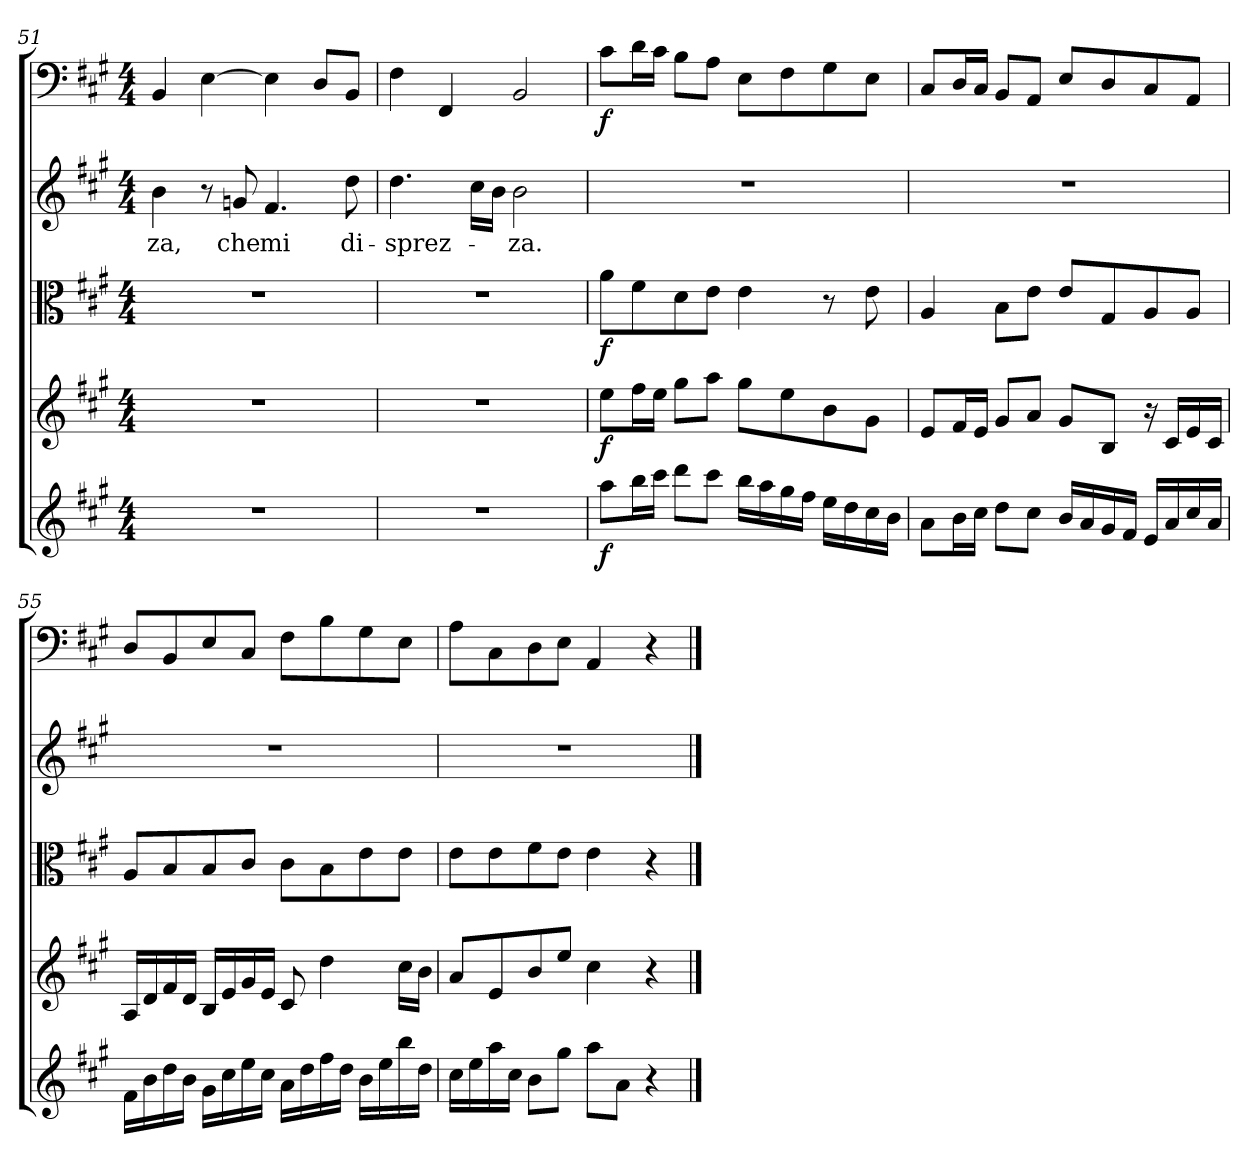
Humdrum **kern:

**kern	**dynam	**kern	**dynam	**kern	**dynam	**kern	**text	**kern	**dynam
*part5	*part5	*part4	*part4	*part3	*part3	*part2	*part2	*part1	*part1
*staff5	*staff5	*staff4	*staff4	*staff3	*staff3	*staff2	*staff2	*staff1	*staff1
*clefG2	*	*clefG2	*	*clefC3	*	*clefG2	*	*clefF4	*
*k[f#c#g#]	*	*k[f#c#g#]	*	*k[f#c#g#]	*	*k[f#c#g#]	*	*k[f#c#g#]	*
*A:	*	*A:	*	*A:	*	*A:	*	*A:	*
*M4/4	*	*M4/4	*	*M4/4	*	*M4/4	*	*M4/4	*
=51	=51	=51	=51	=51	=51	=51	=51	=51	=51
1r	.	1r	.	1r	.	4b\	-za,	4BB/	.
.	.	.	.	.	.	8r	.	[4E\	.
.	.	.	.	.	.	8gn/	che	.	.
.	.	.	.	.	.	4.f#/	mi	4E\]	.
.	.	.	.	.	.	.	.	8D/L	.
.	.	.	.	.	.	8dd\	di-	8BB/J	.
=52	=52	=52	=52	=52	=52	=52	=52	=52	=52
1r	.	1r	.	1r	.	4.dd\	-sprez-	4F#\	.
.	.	.	.	.	.	.	.	4FF#/	.
.	.	.	.	.	.	16cc#\LL	.	.	.
.	.	.	.	.	.	16b\JJ	.	.	.
.	.	.	.	.	.	2b\	-za.	2BB/	.
=53	=53	=53	=53	=53	=53	=53	=53	=53	=53
8aa\L	f	8ee\L	f	8a\L	f	1r	.	8c#\L	f
16bb\L	.	16ff#\L	.	8f#\	.	.	.	16d\L	.
16ccc#\JJ	.	16ee\JJ	.	.	.	.	.	16c#\JJ	.
8ddd\L	.	8gg#\L	.	8d\	.	.	.	8B\L	.
8ccc#\J	.	8aa\J	.	8e\J	.	.	.	8A\J	.
16bb\LL	.	8gg#\L	.	4e\	.	.	.	8E\L	.
16aa\	.	.	.	.	.	.	.	.	.
16gg#\	.	8ee\	.	.	.	.	.	8F#\	.
16ff#\JJ	.	.	.	.	.	.	.	.	.
16ee\LL	.	8b\	.	8r	.	.	.	8G#\	.
16dd\	.	.	.	.	.	.	.	.	.
16cc#\	.	8g#\J	.	8e\	.	.	.	8E\J	.
16b\JJ	.	.	.	.	.	.	.	.	.
=54	=54	=54	=54	=54	=54	=54	=54	=54	=54
8a\L	.	8e/L	.	4A/	.	1r	.	8C#/L	.
16b\L	.	16f#/L	.	.	.	.	.	16D/L	.
16cc#\JJ	.	16e/JJ	.	.	.	.	.	16C#/JJ	.
8dd\L	.	8g#/L	.	8B\L	.	.	.	8BB/L	.
8cc#\J	.	8a/J	.	8e\J	.	.	.	8AA/J	.
16b/LL	.	8g#/L	.	8e/L	.	.	.	8E/L	.
16a/	.	.	.	.	.	.	.	.	.
16g#/	.	8B/J	.	8G#/	.	.	.	8D/	.
16f#/JJ	.	.	.	.	.	.	.	.	.
16e/LL	.	16r	.	8A/	.	.	.	8C#/	.
16a/	.	16c#/LL	.	.	.	.	.	.	.
16cc#/	.	16e/	.	8A/J	.	.	.	8AA/J	.
16a/JJ	.	16c#/JJ	.	.	.	.	.	.	.
=55	=55	=55	=55	=55	=55	=55	=55	=55	=55
16f#\LL	.	16A/LL	.	8A/L	.	1r	.	8D/L	.
16b\	.	16d/	.	.	.	.	.	.	.
16dd\	.	16f#/	.	8B/	.	.	.	8BB/	.
16b\JJ	.	16d/JJ	.	.	.	.	.	.	.
16g#\LL	.	16B/LL	.	8B/	.	.	.	8E/	.
16cc#\	.	16e/	.	.	.	.	.	.	.
16ee\	.	16g#/	.	8c#/J	.	.	.	8C#/J	.
16cc#\JJ	.	16e/JJ	.	.	.	.	.	.	.
16a\LL	.	8c#/	.	8c#\L	.	.	.	8F#\L	.
16dd\	.	.	.	.	.	.	.	.	.
16ff#\	.	4dd\	.	8B\	.	.	.	8B\	.
16dd\JJ	.	.	.	.	.	.	.	.	.
16b\LL	.	.	.	8e\	.	.	.	8G#\	.
16ee\	.	.	.	.	.	.	.	.	.
16bb\	.	16cc#\LL	.	8e\J	.	.	.	8E\J	.
16dd\JJ	.	16b\JJ	.	.	.	.	.	.	.
=56	=56	=56	=56	=56	=56	=56	=56	=56	=56
16cc#\LL	.	8a/L	.	8e\L	.	1r	.	8A\L	.
16ee\	.	.	.	.	.	.	.	.	.
16aa\	.	8e/	.	8e\	.	.	.	8C#\	.
16cc#\JJ	.	.	.	.	.	.	.	.	.
8b\L	.	8b/	.	8f#\	.	.	.	8D\	.
8gg#\J	.	8ee/J	.	8e\J	.	.	.	8E\J	.
8aa\L	.	4cc#\	.	4e\	.	.	.	4AA/	.
8a\J	.	.	.	.	.	.	.	.	.
4r	.	4r	.	4r	.	.	.	4r	.
==	==	==	==	==	==	==	==	==	==
*-	*-	*-	*-	*-	*-	*-	*-	*-	*-
